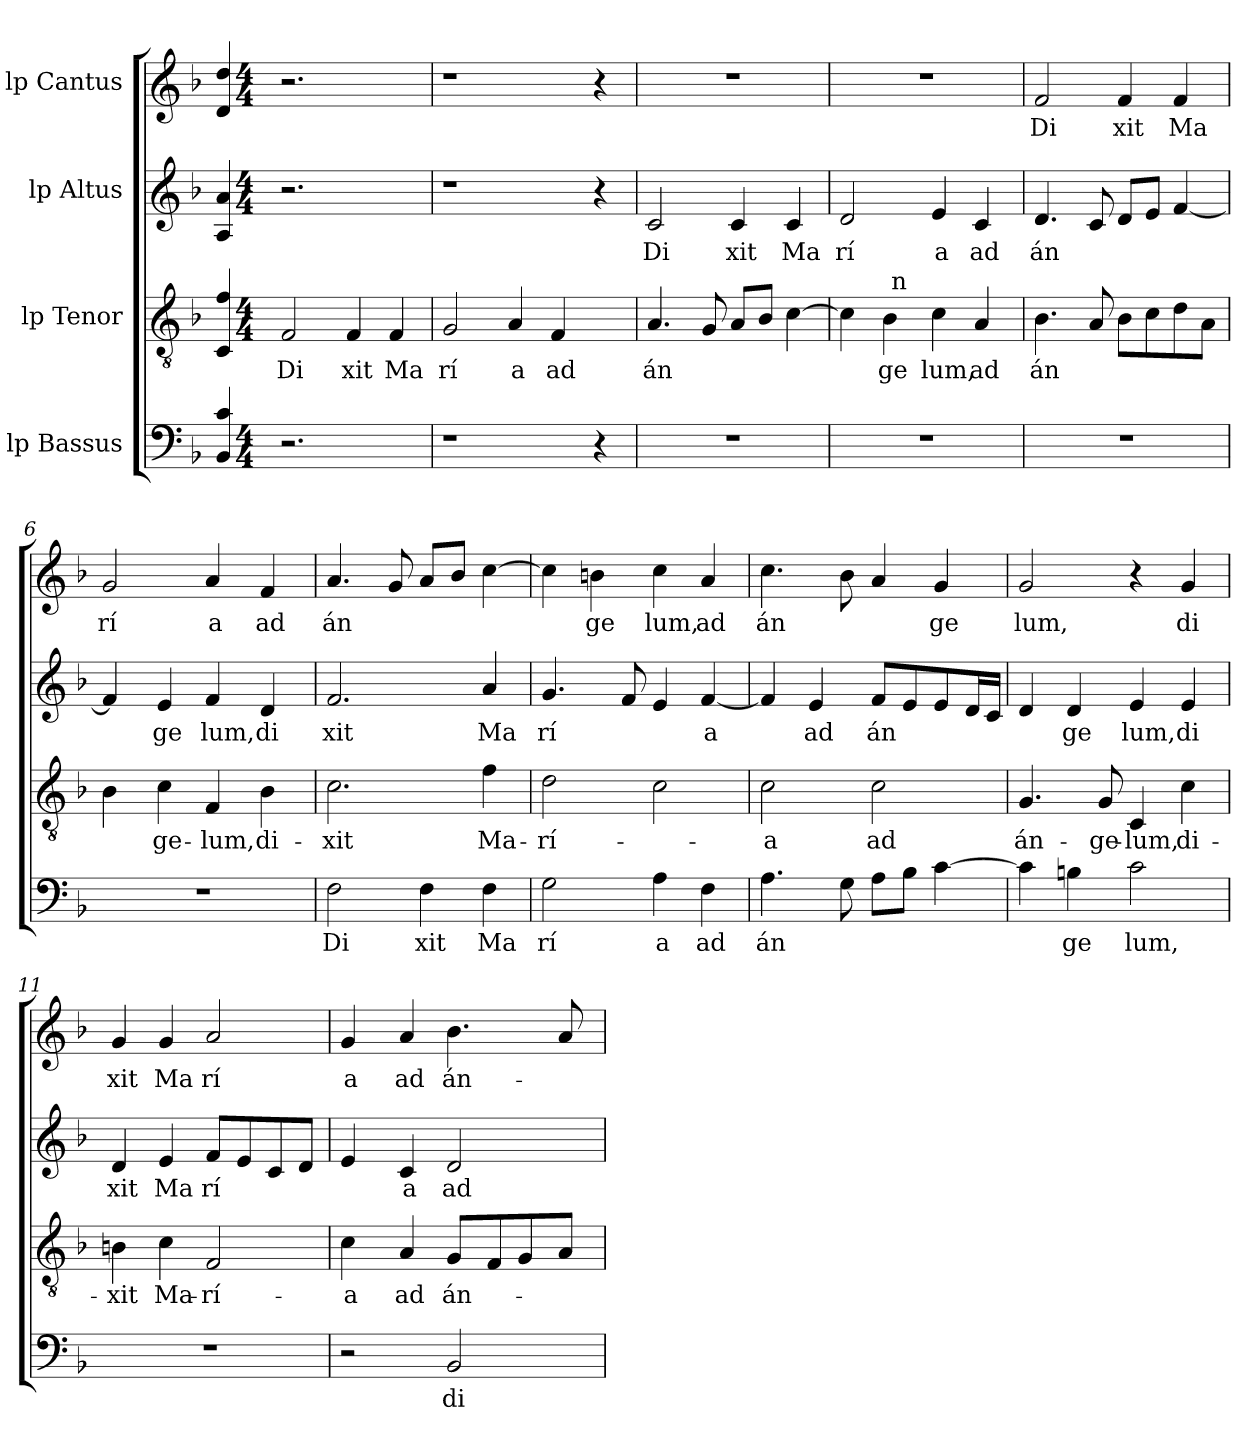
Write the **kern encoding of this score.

**kern	**text	**kern	**text	**kern	**text	**kern	**text
*part4	*part4	*part3	*part3	*part2	*part2	*part1	*part1
*staff4	*staff4	*staff3	*staff3	*staff2	*staff2	*staff1	*staff1
*I"lp Bassus	*	*I"lp Tenor	*	*I"lp Altus	*	*I"lp Cantus	*
!!LO:PB:g=z
*stria5	*	*stria5	*	*stria5	*	*stria5	*
*clefF4	*	*clefGv2	*	*clefG2	*	*clefG2	*
*k[b-]	*	*k[b-]	*	*k[b-]	*	*k[b-]	*
*F:	*	*F:	*	*F:	*	*F:	*
=1	=1	=1	=1	=1	=1	=1	=1
4c/ 4BB-/	.	4f/ 4C/	.	4a/ 4A/	.	4dd/ 4d/	.
*M4/4	*	*M4/4	*	*M4/4	*	*M4/4	*
*met(c)	*	*met(c)	*	*met(c)	*	*met(c)	*
!	!	!	!LO:LY:b:cj	!	!	!	!
2.r	.	2F/	Di	2.r	.	2.r	.
!	!	!	!LO:LY:b:cj	!	!	!	!
.	.	4F/	xit	.	.	.	.
!	!	!	!LO:LY:b:cj	!	!	!	!
4ryy	.	4F/	Ma	4ryy	.	4ryy	.
=2	=2	=2	=2	=2	=2	=2	=2
!	!	!	!LO:LY:b:cj	!	!	!	!
1r	.	2G/	rí	1r	.	1r	.
!	!	!	!LO:LY:b:cj	!	!	!	!
.	.	4A/	a	.	.	.	.
!	!	!	!LO:LY:b:cj	!	!	!	!
.	.	4F/	ad	.	.	.	.
4r	.	4ryy	.	4r	.	4r	.
=3	=3	=3	=3	=3	=3	=3	=3
!	!	!	!LO:LY:b:cj	!	!LO:LY:b:cj	!	!
1r	.	4.A/	án	2c/	Di	1r	.
.	.	8G/	.	.	.	.	.
!	!	!	!	!	!LO:LY:b:cj	!	!
.	.	8A/L	.	4c/	xit	.	.
.	.	8B-/J	.	.	.	.	.
!	!	!	!	!	!LO:LY:b:cj	!	!
.	.	[>4c\	.	4c/	Ma	.	.
=4	=4	=4	=4	=4	=4	=4	=4
!	!	!	!	!	!LO:LY:b:cj	!	!
*	*	*^	*	*	*	*	*
1r	.	4c\]	4ryy	.	2d/	rí	1r	.
!	!	!	!	!LO:LY:b:cj	!	!	!	!
.	.	4B-\	64ryy	ge	.	.	.	.
!	!	!	!LO:TX:a:t=n	!	!	!	!	!
.	.	.	2ryy	.	.	.	.	.
!	!	!	!	!LO:LY:b:cj	!	!LO:LY:b:cj	!	!
.	.	4c\	.	lum,	4e/	a	.	.
!	!	!	!	!LO:LY:b:cj	!	!LO:LY:b:cj	!	!
.	.	4A/	.	ad	4c/	ad	.	.
.	.	.	8...ryy	.	.	.	.	.
=5	=5	=5	=5	=5	=5	=5	=5	=5
!	!	!	!	!LO:LY:b:cj	!	!LO:LY:b:cj	!	!LO:LY:b:cj
*	*	*v	*v	*	*	*	*	*
1r	.	4.B-\	án	4.d/	án	2f/	Di
.	.	8A/	.	8c/	.	.	.
!	!	!	!	!	!	!	!LO:LY:b:cj
.	.	8B-\L	.	8d/L	.	4f/	xit
.	.	8c\	.	8e/J	.	.	.
!	!	!	!	!	!	!	!LO:LY:b:cj
.	.	8d\	.	[>4f/	.	4f/	Ma
.	.	8A\J	.	.	.	.	.
!!LO:LB:g=z
=6	=6	=6	=6	=6	=6	=6	=6
!	!	!	!	!	!	!	!LO:LY:b:cj
*	*	*^	*	*^	*	*	*
1r	.	4B-\	64ryy	.	4f/]	64ryy	.	2g/	rí
.	.	.	2ryy	.	.	2ryy	.	.	.
!	!	!	!	!LO:LY:b:cj	!	!	!LO:LY:b:cj	!	!
.	.	4c\	.	ge-	4e/	.	ge	.	.
!	!	!	!	!LO:LY:b:cj	!	!	!LO:LY:b:cj	!	!LO:LY:b:cj
.	.	4F/	.	-lum,	4f/	.	lum,	4a/	a
.	.	.	4ryy	.	.	4ryy	.	.	.
!	!	!	!	!LO:LY:b:cj	!	!	!LO:LY:b:cj	!	!LO:LY:b:cj
.	.	4B-\	.	di-	4d/	.	di	4f/	ad
.	.	.	8...ryy	.	.	8...ryy	.	.	.
=7	=7	=7	=7	=7	=7	=7	=7	=7	=7
!	!LO:LY:b:cj	!	!	!LO:LY:b:cj	!	!	!LO:LY:b:cj	!	!LO:LY:b:cj
*	*	*v	*v	*	*	*	*	*	*
*	*	*	*	*v	*v	*	*	*
2F\	Di	2.c\	-xit	2.f/	xit	4.a/	án
.	.	.	.	.	.	8g/	.
!	!LO:LY:b:cj	!	!	!	!	!	!
4F\	xit	.	.	.	.	8a/L	.
.	.	.	.	.	.	8b-/J	.
!	!LO:LY:b:cj	!	!LO:LY:b:cj	!	!LO:LY:b:cj	!	!
4F\	Ma	4f\	Ma-	4a/	Ma	[>4cc\	.
=8	=8	=8	=8	=8	=8	=8	=8
!	!LO:LY:b:cj	!	!LO:LY:b:cj	!	!LO:LY:b:cj	!	!
2G\	rí	2d\	-rí-	4.g/	rí	4cc\]	.
!	!	!	!	!	!	!	!LO:LY:b:cj
.	.	.	.	.	.	4bn\	ge
.	.	.	.	8f/	.	.	.
!	!LO:LY:b:cj	!	!	!	!	!	!LO:LY:b:cj
4A\	a	2c\	.	4e/	.	4cc\	lum,
!	!LO:LY:b:cj	!	!	!	!LO:LY:b:cj	!	!LO:LY:b:cj
4F\	ad	.	.	[<4f/	a	4a/	ad
=9	=9	=9	=9	=9	=9	=9	=9
!	!LO:LY:b:cj	!	!LO:LY:b:cj	!	!	!	!LO:LY:b:cj
4.A\	án	2c\	-a	4f/]	.	4.cc\	án
!	!	!	!	!	!LO:LY:b:cj	!	!
.	.	.	.	4e/	ad	.	.
8G\	.	.	.	.	.	8b-\	.
!	!	!	!LO:LY:b:cj	!	!LO:LY:b:cj	!	!
8A\L	.	2c\	ad	8f/L	án	4a/	.
8B-\J	.	.	.	8e/	.	.	.
!	!	!	!	!	!	!	!LO:LY:b:cj
[>4c\	.	.	.	8e/	.	4g/	ge
.	.	.	.	16d/	.	.	.
.	.	.	.	16c/J	.	.	.
=10	=10	=10	=10	=10	=10	=10	=10
!	!	!	!LO:LY:b:cj	!	!	!	!LO:LY:b:cj
4c\]	.	4.G/	án-	4d/	.	2g/	lum,
!	!LO:LY:b:cj	!	!	!	!LO:LY:b:cj	!	!
4Bn\	ge	.	.	4d/	ge	.	.
!	!	!	!LO:LY:b:cj	!	!	!	!
.	.	8G/	-ge-	.	.	.	.
!	!LO:LY:b:cj	!	!LO:LY:b:cj	!	!LO:LY:b:cj	!	!
2c\	lum,	4C/	-lum,	4e/	lum,	4r	.
!	!	!	!LO:LY:b:cj	!	!LO:LY:b:cj	!	!LO:LY:b:cj
.	.	4c\	di-	4e/	di	4g/	di
=11	=11	=11	=11	=11	=11	=11	=11
!	!	!	!LO:LY:b:cj	!	!LO:LY:b:cj	!	!LO:LY:b:cj
1r	.	4Bn\	-xit	4d/	xit	4g/	xit
!	!	!	!LO:LY:b:cj	!	!LO:LY:b:cj	!	!LO:LY:b:cj
.	.	4c\	Ma-	4e/	Ma	4g/	Ma
!	!	!	!LO:LY:b:cj	!	!LO:LY:b:cj	!	!LO:LY:b:cj
.	.	2F/	-rí-	8f/L	rí	2a/	rí
.	.	.	.	8e/	.	.	.
.	.	.	.	8c/	.	.	.
.	.	.	.	8d/J	.	.	.
!!LO:LB:g=z
=12	=12	=12	=12	=12	=12	=12	=12
!	!	!	!LO:LY:b:cj	!	!	!	!LO:LY:b:cj
*	*	*^	*	*	*	*	*
2r	.	4c\	32.ryy	-a	4e/	.	4g/	a
.	.	.	2ryy	.	.	.	.	.
!	!	!	!	!LO:LY:b:cj	!	!LO:LY:b:cj	!	!LO:LY:b:cj
.	.	4A/	.	ad	4c/	a	4a/	ad
!	!LO:LY:b:cj	!	!	!LO:LY:b:cj	!	!LO:LY:b:cj	!	!LO:LY:b:cj
2BB-/	di-	8G/L	.	án-	2d/	ad	4.b-\	án-
.	.	.	4ryy	.	.	.	.	.
.	.	8F/	.	.	.	.	.	.
.	.	8G/	.	.	.	.	.	.
.	.	.	8ryy	.	.	.	.	.
.	.	8A/J	.	.	.	.	8a/	.
.	.	.	16ryy	.	.	.	.	.
.	.	.	64ryy	.	.	.	.	.
*	*	*v	*v	*	*	*	*	*
=	=	=	=	=	=	=	=
*-	*-	*-	*-	*-	*-	*-	*-
